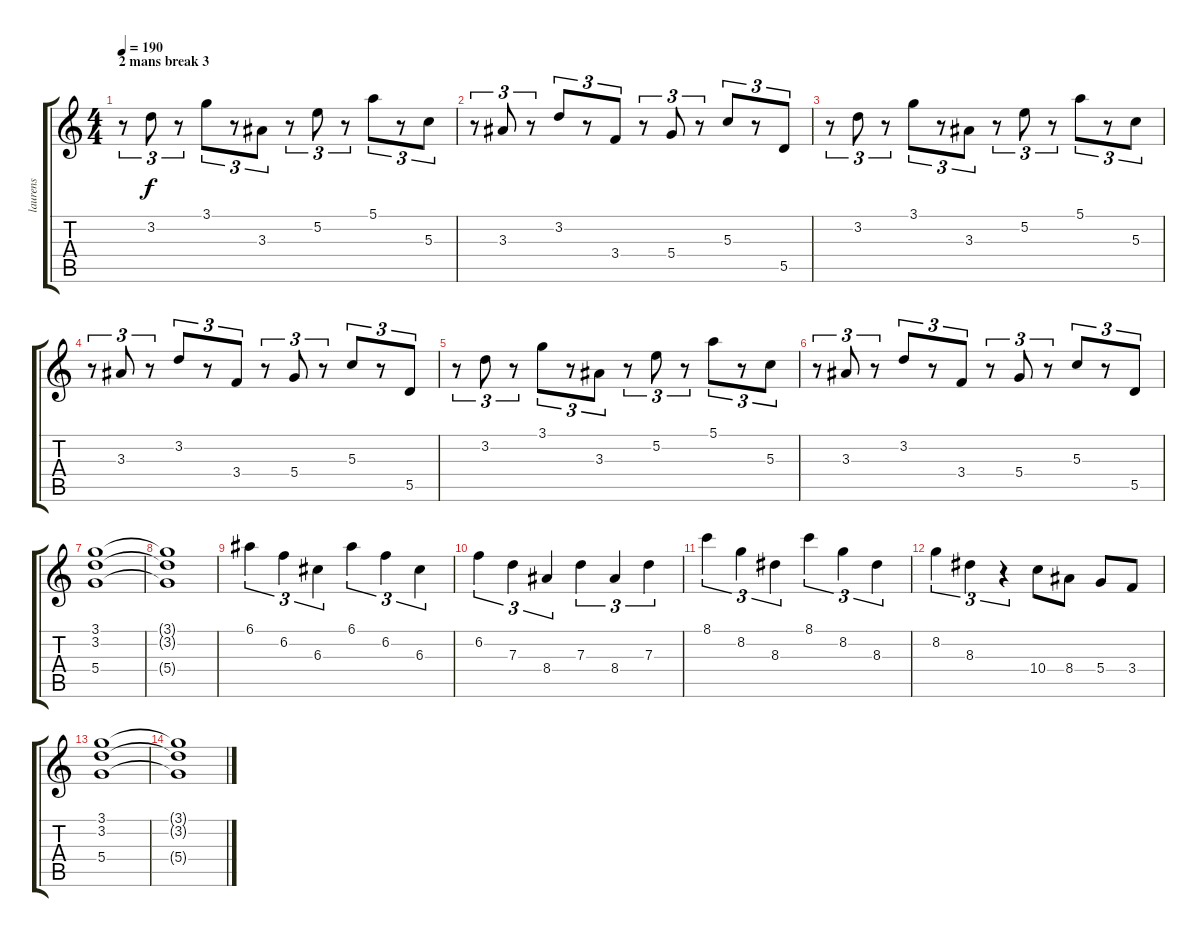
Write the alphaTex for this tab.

\track ("laurens" "laurens") {instrument acousticguitarnylon}
\staff {score tabs}
\tuning (E4 B3 G3 D3 A2 E2) {hide}
\ts (4 4)
\section ("" "2 mans break 3")
\tempo 190
\clef g2
\ks c
r.8{tu (3 2) dy f instrument overdrivenguitar} 3.2.8{tu (3 2)} r.8{tu (3 2)} 3.1.8{tu (3 2)} r.8{tu (3 2)} 3.3.8{tu (3 2)} r.8{tu (3 2)} 5.2.8{tu (3 2)} r.8{tu (3 2)} 5.1.8{tu (3 2)} r.8{tu (3 2)} 5.3.8{tu (3 2)} |
r.8{tu (3 2)} 3.3.8{tu (3 2)} r.8{tu (3 2)} 3.2.8{tu (3 2)} r.8{tu (3 2)} 3.4.8{tu (3 2)} r.8{tu (3 2)} 5.4.8{tu (3 2)} r.8{tu (3 2)} 5.3.8{tu (3 2)} r.8{tu (3 2)} 5.5.8{tu (3 2)} |
r.8{tu (3 2)} 3.2.8{tu (3 2)} r.8{tu (3 2)} 3.1.8{tu (3 2)} r.8{tu (3 2)} 3.3.8{tu (3 2)} r.8{tu (3 2)} 5.2.8{tu (3 2)} r.8{tu (3 2)} 5.1.8{tu (3 2)} r.8{tu (3 2)} 5.3.8{tu (3 2)} |
r.8{tu (3 2)} 3.3.8{tu (3 2)} r.8{tu (3 2)} 3.2.8{tu (3 2)} r.8{tu (3 2)} 3.4.8{tu (3 2)} r.8{tu (3 2)} 5.4.8{tu (3 2)} r.8{tu (3 2)} 5.3.8{tu (3 2)} r.8{tu (3 2)} 5.5.8{tu (3 2)} |
r.8{tu (3 2)} 3.2.8{tu (3 2)} r.8{tu (3 2)} 3.1.8{tu (3 2)} r.8{tu (3 2)} 3.3.8{tu (3 2)} r.8{tu (3 2)} 5.2.8{tu (3 2)} r.8{tu (3 2)} 5.1.8{tu (3 2)} r.8{tu (3 2)} 5.3.8{tu (3 2)} |
r.8{tu (3 2)} 3.3.8{tu (3 2)} r.8{tu (3 2)} 3.2.8{tu (3 2)} r.8{tu (3 2)} 3.4.8{tu (3 2)} r.8{tu (3 2)} 5.4.8{tu (3 2)} r.8{tu (3 2)} 5.3.8{tu (3 2)} r.8{tu (3 2)} 5.5.8{tu (3 2)} |
(3.1 3.2 5.4).1 |
(3.1{t} 3.2{t} 5.4{t}).1 |
6.1.4{tu (3 2)} 6.2.4{tu (3 2)} 6.3.4{tu (3 2)} 6.1.4{tu (3 2)} 6.2.4{tu (3 2)} 6.3.4{tu (3 2)} |
6.2.4{tu (3 2)} 7.3.4{tu (3 2)} 8.4.4{tu (3 2)} 7.3.4{tu (3 2)} 8.4.4{tu (3 2)} 7.3.4{tu (3 2)} |
8.1.4{tu (3 2)} 8.2.4{tu (3 2)} 8.3.4{tu (3 2)} 8.1.4{tu (3 2)} 8.2.4{tu (3 2)} 8.3.4{tu (3 2)} |
8.2.4{tu (3 2)} 8.3.4{tu (3 2)} r.4{tu (3 2)} 10.4.8 8.4.8 5.4.8 3.4.8 |
(3.1 3.2 5.4).1 |
(3.1{t} 3.2{t} 5.4{t}).1
